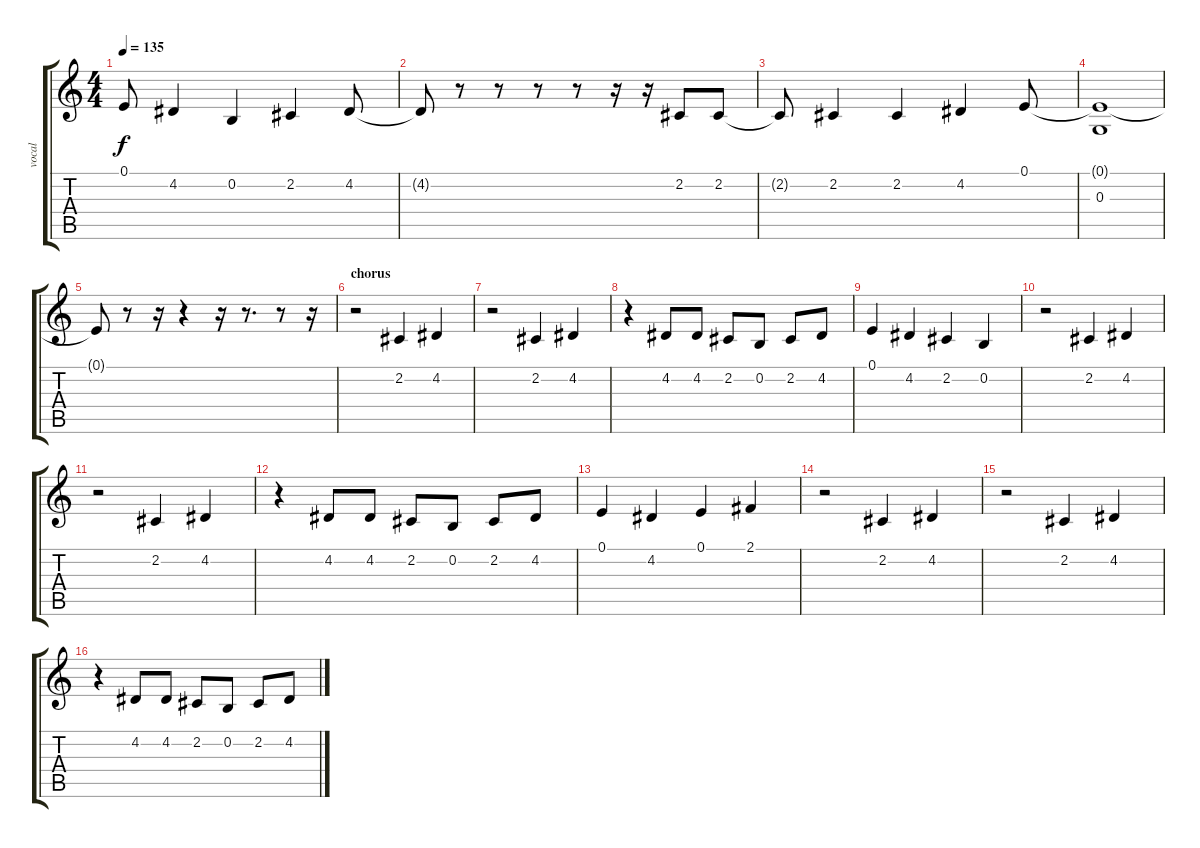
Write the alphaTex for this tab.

\track ("vocal" "vocal") {instrument flute}
\staff {score tabs}
\tuning (E4 B3 G3 D3 A2 E2) {hide}
\ts (4 4)
\tempo 135
\clef g2
\ks c
0.1{t}.8{dy f} 4.2.4 0.2.4 2.2.4 4.2.8 |
4.2{t}.8 r.8 r.8 r.8 r.8 r.16 r.16 2.2.8 2.2.8 |
2.2{t}.8 2.2.4 2.2.4 4.2.4 0.1.8 |
(0.1{t} 0.3).1 |
0.1{t}.8 r.8 r.16 r.4 r.16 r.8{d} r.8 r.16 |
\section ("" "chorus")
r.2 2.2.4 4.2.4 |
r.2 2.2.4 4.2.4 |
r.4 4.2.8 4.2.8 2.2.8 0.2.8 2.2.8 4.2.8 |
0.1.4 4.2.4 2.2.4 0.2.4 |
r.2 2.2.4 4.2.4 |
r.2 2.2.4 4.2.4 |
r.4 4.2.8 4.2.8 2.2.8 0.2.8 2.2.8 4.2.8 |
0.1.4 4.2.4 0.1.4 2.1.4 |
r.2 2.2.4 4.2.4 |
r.2 2.2.4 4.2.4 |
r.4 4.2.8 4.2.8 2.2.8 0.2.8 2.2.8 4.2.8
